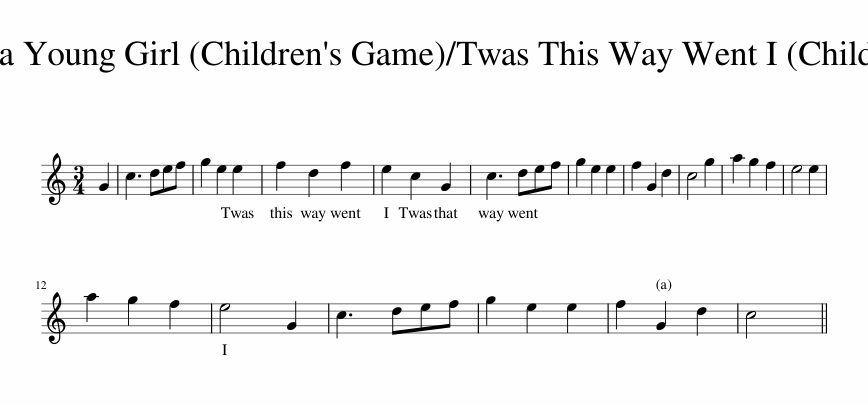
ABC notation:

X:1
L:1/8
M:3/4
I:linebreak $
K:C
V:1 treble
V:1
 G2 | c3 def | g2 e2 e2 | f2 d2 f2 | e2 c2 G2 | %5
 c3 def | g2 e2 e2 | f2 G2 d2 | c4 g2 | a2 g2 f2 | %10
 e4 e2 |$ a2 g2 f2 | e4 G2 | c3 def | g2 e2 e2 | %15
 f2 G2 d2 | c4 || %17
